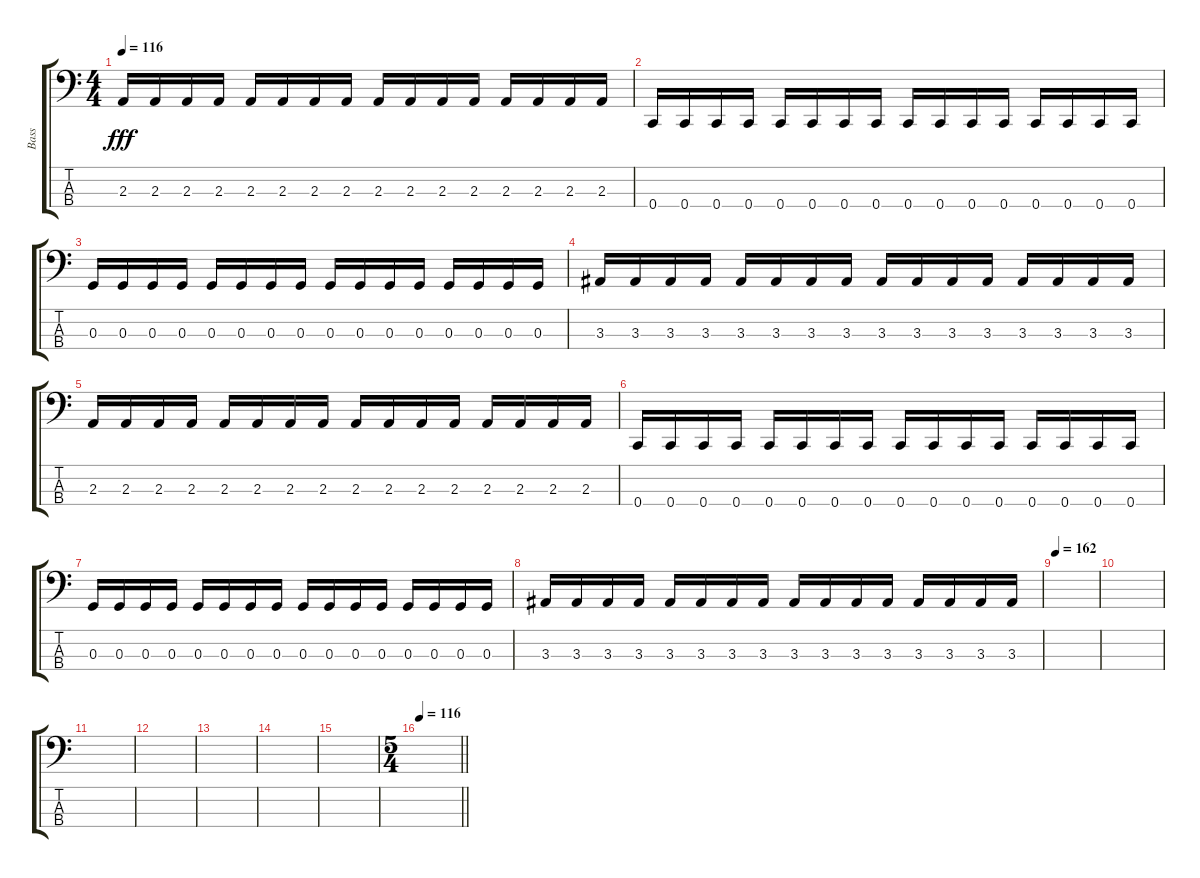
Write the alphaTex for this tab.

\track ("Bass" "Bass") {instrument electricbassfinger}
\staff {score tabs}
\tuning (F2 C2 G1 C1) {hide}
\ts (4 4)
\tempo 116
\clef f4
\ks c
2.3.16{dy fff instrument electricbassfinger} 2.3.16 2.3.16 2.3.16 2.3.16 2.3.16 2.3.16 2.3.16 2.3.16 2.3.16 2.3.16 2.3.16 2.3.16 2.3.16 2.3.16 2.3.16 |
0.4.16 0.4.16 0.4.16 0.4.16 0.4.16 0.4.16 0.4.16 0.4.16 0.4.16 0.4.16 0.4.16 0.4.16 0.4.16 0.4.16 0.4.16 0.4.16 |
0.3.16 0.3.16 0.3.16 0.3.16 0.3.16 0.3.16 0.3.16 0.3.16 0.3.16 0.3.16 0.3.16 0.3.16 0.3.16 0.3.16 0.3.16 0.3.16 |
3.3.16 3.3.16 3.3.16 3.3.16 3.3.16 3.3.16 3.3.16 3.3.16 3.3.16 3.3.16 3.3.16 3.3.16 3.3.16 3.3.16 3.3.16 3.3.16 |
2.3.16 2.3.16 2.3.16 2.3.16 2.3.16 2.3.16 2.3.16 2.3.16 2.3.16 2.3.16 2.3.16 2.3.16 2.3.16 2.3.16 2.3.16 2.3.16 |
0.4.16 0.4.16 0.4.16 0.4.16 0.4.16 0.4.16 0.4.16 0.4.16 0.4.16 0.4.16 0.4.16 0.4.16 0.4.16 0.4.16 0.4.16 0.4.16 |
0.3.16 0.3.16 0.3.16 0.3.16 0.3.16 0.3.16 0.3.16 0.3.16 0.3.16 0.3.16 0.3.16 0.3.16 0.3.16 0.3.16 0.3.16 0.3.16 |
3.3.16 3.3.16 3.3.16 3.3.16 3.3.16 3.3.16 3.3.16 3.3.16 3.3.16 3.3.16 3.3.16 3.3.16 3.3.16 3.3.16 3.3.16 3.3.16 |
\tempo 162
|
|
|
|
|
|
|
\ts (5 4)
\tempo 116
\barLineRight lightlight
